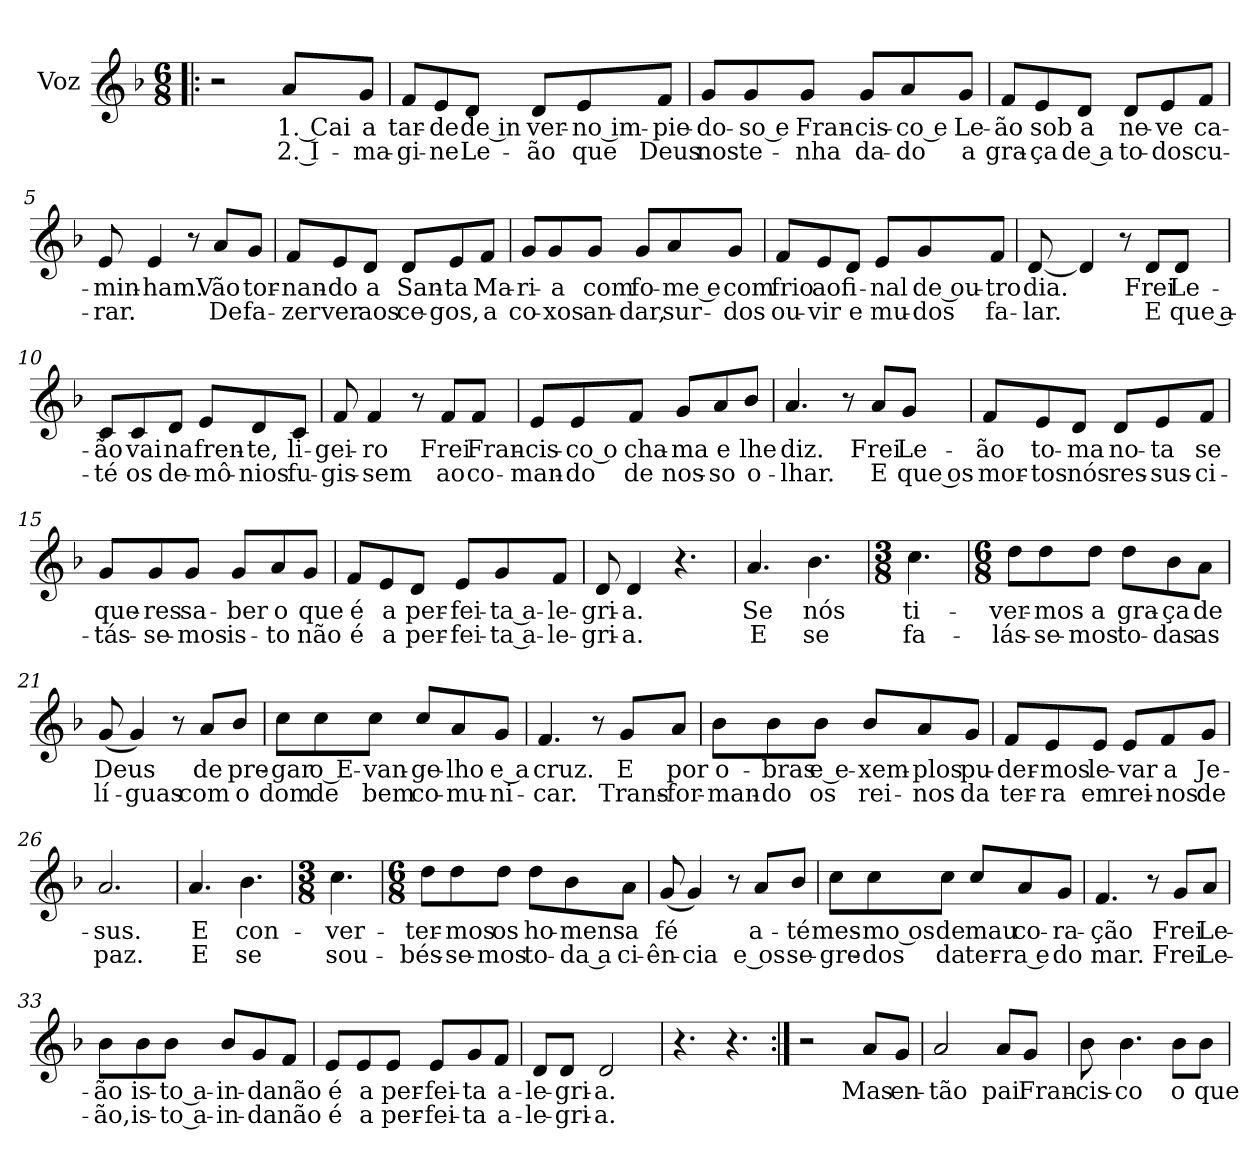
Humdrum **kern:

**kern	**text	**text
*part1	*part1	*part1
*staff1	*staff1	*staff1
*I"Voz	*	*
*I'Vo.	*	*
*clefG2	*	*
*k[b-]	*	*
*M6/8	*	*
*MM90	*	*
=1!|:	=1!|:	=1!|:
2r	.	.
!	!LO:LY:b	!LO:LY:b
8a/L	1. Cai	2. I-
!	!LO:LY:b	!LO:LY:b
8g/J	a	-ma-
=2	=2	=2
!	!LO:LY:b	!LO:LY:b
8f/L	tar-	-gi-
!	!LO:LY:b	!LO:LY:b
8e/	-de	-ne
!	!LO:LY:b	!LO:LY:b
8d/J	de in	Le-
!	!LO:LY:b	!LO:LY:b
8d/L	ver-	-ão
!	!LO:LY:b	!LO:LY:b
8e/	-no im-	que
!	!LO:LY:b	!LO:LY:b
8f/J	-pie-	Deus
=3	=3	=3
!	!LO:LY:b	!LO:LY:b
8g/L	-do-	nos
!	!LO:LY:b	!LO:LY:b
8g/	-so e	te-
!	!LO:LY:b	!LO:LY:b
8g/J	Fran-	-nha
!	!LO:LY:b	!LO:LY:b
8g/L	-cis-	da-
!	!LO:LY:b	!LO:LY:b
8a/	-co e	-do
!	!LO:LY:b	!LO:LY:b
8g/J	Le-	a
=4	=4	=4
!	!LO:LY:b	!LO:LY:b
8f/L	-ão	gra-
!	!LO:LY:b	!LO:LY:b
8e/	sob	-ça
!	!LO:LY:b	!LO:LY:b
8d/J	a	de a
!	!LO:LY:b	!LO:LY:b
8d/L	ne-	to-
!	!LO:LY:b	!LO:LY:b
8e/	-ve	-dos
!	!LO:LY:b	!LO:LY:b
8f/J	ca-	cu-
!!LO:LB:g=z
=5	=5	=5
!	!LO:LY:b	!LO:LY:b
8e/	-min-	-rar.
!	!LO:LY:b	!
4e/	-ham.	.
8r	.	.
!	!LO:LY:b	!LO:LY:b
8a/L	Vão	De
!	!LO:LY:b	!LO:LY:b
8g/J	tor-	fa-
=6	=6	=6
!	!LO:LY:b	!LO:LY:b
8f/L	-nan-	-zer
!	!LO:LY:b	!LO:LY:b
8e/	-do	ver
!	!LO:LY:b	!LO:LY:b
8d/J	a	aos
!	!LO:LY:b	!LO:LY:b
8d/L	San-	ce-
!	!LO:LY:b	!LO:LY:b
8e/	-ta	-gos,
!	!LO:LY:b	!LO:LY:b
8f/J	Ma-	a
=7	=7	=7
!	!LO:LY:b	!LO:LY:b
8g/L	-ri-	co-
!	!LO:LY:b	!LO:LY:b
8g/	-a	-xos
!	!LO:LY:b	!LO:LY:b
8g/J	com	an-
!	!LO:LY:b	!LO:LY:b
8g/L	fo-	-dar,
!	!LO:LY:b	!LO:LY:b
8a/	-me e	sur-
!	!LO:LY:b	!LO:LY:b
8g/J	com	-dos
=8	=8	=8
!	!LO:LY:b	!LO:LY:b
8f/L	frio	ou-
!	!LO:LY:b	!LO:LY:b
8e/	ao	-vir
!	!LO:LY:b	!LO:LY:b
8d/J	fi-	e
!	!LO:LY:b	!LO:LY:b
8e/L	-nal	mu-
!	!LO:LY:b	!LO:LY:b
8g/	de ou-	-dos
!	!LO:LY:b	!LO:LY:b
8f/J	-tro	fa-
!!LO:LB:g=z
=9	=9	=9
!	!LO:LY:b	!LO:LY:b
[8d/	dia.	-lar.
4d/]	.	.
8r	.	.
!	!LO:LY:b	!LO:LY:b
8d/L	Frei	E
!	!LO:LY:b	!LO:LY:b
8d/J	Le-	que a-
=10	=10	=10
!	!LO:LY:b	!LO:LY:b
8c/L	-ão	-té
!	!LO:LY:b	!LO:LY:b
8c/	vai	os
!	!LO:LY:b	!LO:LY:b
8d/J	na	de-
!	!LO:LY:b	!LO:LY:b
8e/L	fren-	-mô-
!	!LO:LY:b	!LO:LY:b
8d/	-te,	-nios
!	!LO:LY:b	!LO:LY:b
8c/J	li-	fu-
=11	=11	=11
!	!LO:LY:b	!LO:LY:b
8f/	-gei-	-gis-
!	!LO:LY:b	!LO:LY:b
4f/	-ro	sem
8r	.	.
!	!LO:LY:b	!LO:LY:b
8f/L	Frei	ao
!	!LO:LY:b	!LO:LY:b
8f/J	Fran-	co-
=12	=12	=12
!	!LO:LY:b	!LO:LY:b
8e/L	-cis-	-man-
!	!LO:LY:b	!LO:LY:b
8e/	-co o	-do
!	!LO:LY:b	!LO:LY:b
8f/J	cha-	de
!	!LO:LY:b	!LO:LY:b
8g/L	-ma	nos-
!	!LO:LY:b	!LO:LY:b
8a/	e	-so
!	!LO:LY:b	!LO:LY:b
8b-/J	lhe	o-
!!LO:LB:g=z
=13	=13	=13
!	!LO:LY:b	!LO:LY:b
4.a/	diz.	-lhar.
8r	.	.
!	!LO:LY:b	!LO:LY:b
8a/L	Frei	E
!	!LO:LY:b	!LO:LY:b
8g/J	Le-	que os
=14	=14	=14
!	!LO:LY:b	!LO:LY:b
8f/L	-ão	mor-
!	!LO:LY:b	!LO:LY:b
8e/	to-	-tos
!	!LO:LY:b	!LO:LY:b
8d/J	-ma	nós
!	!LO:LY:b	!LO:LY:b
8d/L	no-	res-
!	!LO:LY:b	!LO:LY:b
8e/	-ta	-sus-
!	!LO:LY:b	!LO:LY:b
8f/J	se	-ci-
=15	=15	=15
!	!LO:LY:b	!LO:LY:b
8g/L	que-	-tás-
!	!LO:LY:b	!LO:LY:b
8g/	-res	-se-
!	!LO:LY:b	!LO:LY:b
8g/J	sa-	-mos
!	!LO:LY:b	!LO:LY:b
8g/L	-ber	is-
!	!LO:LY:b	!LO:LY:b
8a/	o	-to
!	!LO:LY:b	!LO:LY:b
8g/J	que	não
=16	=16	=16
!	!LO:LY:b	!LO:LY:b
8f/L	é	é
!	!LO:LY:b	!LO:LY:b
8e/	a	a
!	!LO:LY:b	!LO:LY:b
8d/J	per-	per-
!	!LO:LY:b	!LO:LY:b
8e/L	-fei-	-fei-
!	!LO:LY:b	!LO:LY:b
8g/	-ta a-	-ta a-
!	!LO:LY:b	!LO:LY:b
8f/J	-le-	-le-
=17	=17	=17
!	!LO:LY:b	!LO:LY:b
8d/	-gri-	-gri-
!	!LO:LY:b	!LO:LY:b
4d/	-a.	-a.
4.r	.	.
!!LO:LB:g=z
=18	=18	=18
!	!LO:LY:b	!LO:LY:b
4.a/	Se	E
!	!LO:LY:b	!LO:LY:b
4.b-\	nós	se
=19	=19	=19
*M3/8	*	*
!	!LO:LY:b	!LO:LY:b
4.cc\	ti-	fa-
=20	=20	=20
*M6/8	*	*
!	!LO:LY:b	!LO:LY:b
8dd\L	-ver-	-lás-
!	!LO:LY:b	!LO:LY:b
8dd\	-mos	-se-
!	!LO:LY:b	!LO:LY:b
8dd\J	a	-mos
!	!LO:LY:b	!LO:LY:b
8dd\L	gra-	to-
!	!LO:LY:b	!LO:LY:b
8b-\	-ça	-das
!	!LO:LY:b	!LO:LY:b
8a\J	de	as
=21	=21	=21
!	!LO:LY:b	!LO:LY:b
(<8g/	Deus	lí-
!	!	!LO:LY:b
4g/)	.	-guas
8r	.	.
!	!LO:LY:b	!LO:LY:b
8a/L	de	com
!	!LO:LY:b	!LO:LY:b
8b-/J	pre-	o
=22	=22	=22
!	!LO:LY:b	!LO:LY:b
8cc\L	-gar	dom
!	!LO:LY:b	!LO:LY:b
8cc\	o E-	de
!	!LO:LY:b	!LO:LY:b
8cc\J	-van-	bem
!	!LO:LY:b	!LO:LY:b
8cc/L	-ge-	co-
!	!LO:LY:b	!LO:LY:b
8a/	-lho	-mu-
!	!LO:LY:b	!LO:LY:b
8g/J	e a	-ni-
!!LO:LB:g=z
=23	=23	=23
!	!LO:LY:b	!LO:LY:b
4.f/	cruz.	-car.
8r	.	.
!	!LO:LY:b	!LO:LY:b
8g/L	E	Trans-
!	!LO:LY:b	!LO:LY:b
8a/J	por	-for-
=24	=24	=24
!	!LO:LY:b	!LO:LY:b
8b-\L	o-	-man-
!	!LO:LY:b	!LO:LY:b
8b-\	-bras	-do
!	!LO:LY:b	!LO:LY:b
8b-\J	e e-	os
!	!LO:LY:b	!LO:LY:b
8b-/L	-xem-	rei-
!	!LO:LY:b	!LO:LY:b
8a/	-plos	-nos
!	!LO:LY:b	!LO:LY:b
8g/J	pu-	da
=25	=25	=25
!	!LO:LY:b	!LO:LY:b
8f/L	-der-	ter-
!	!LO:LY:b	!LO:LY:b
8e/	-mos	-ra
!	!LO:LY:b	!LO:LY:b
8e/J	le-	em
!	!LO:LY:b	!LO:LY:b
8e/L	-var	rei-
!	!LO:LY:b	!LO:LY:b
8f/	a	-nos
!	!LO:LY:b	!LO:LY:b
8g/J	Je-	de
=26	=26	=26
!	!LO:LY:b	!LO:LY:b
2.a/	-sus.	paz.
=27	=27	=27
!	!LO:LY:b	!LO:LY:b
4.a/	E	E
!	!LO:LY:b	!LO:LY:b
4.b-\	con-	se
=28	=28	=28
*M3/8	*	*
!	!LO:LY:b	!LO:LY:b
4.cc\	-ver-	sou-
!!LO:LB:g=z
=29	=29	=29
*M6/8	*	*
!	!LO:LY:b	!LO:LY:b
8dd\L	-ter-	-bés-
!	!LO:LY:b	!LO:LY:b
8dd\	-mos	-se-
!	!LO:LY:b	!LO:LY:b
8dd\J	os	-mos
!	!LO:LY:b	!LO:LY:b
8dd\L	ho-	to-
!	!LO:LY:b	!LO:LY:b
8b-\	-mens	-da a
!	!LO:LY:b	!LO:LY:b
8a\J	a	ci-
=30	=30	=30
!	!LO:LY:b	!LO:LY:b
(<8g/	fé	-ên-
!	!	!LO:LY:b
4g/)	.	-cia
8r	.	.
!	!LO:LY:b	!LO:LY:b
8a/L	a-	e os
!	!LO:LY:b	!LO:LY:b
8b-/J	-té	se-
=31	=31	=31
!	!LO:LY:b	!LO:LY:b
8cc\L	mes-	-gre-
!	!LO:LY:b	!LO:LY:b
8cc\	-mo os	-dos
!	!LO:LY:b	!LO:LY:b
8cc\J	de	da
!	!LO:LY:b	!LO:LY:b
8cc/L	mau	ter-
!	!LO:LY:b	!LO:LY:b
8a/	co-	-ra e
!	!LO:LY:b	!LO:LY:b
8g/J	-ra-	do
=32	=32	=32
!	!LO:LY:b	!LO:LY:b
4.f/	-ção	mar.
8r	.	.
!	!LO:LY:b	!LO:LY:b
8g/L	Frei	Frei
!	!LO:LY:b	!LO:LY:b
8a/J	Le-	Le-
!!LO:LB:g=z
=33	=33	=33
!	!LO:LY:b	!LO:LY:b
8b-\L	-ão	-ão,
!	!LO:LY:b	!LO:LY:b
8b-\	is-	is-
!	!LO:LY:b	!LO:LY:b
8b-\J	-to a-	-to a-
!	!LO:LY:b	!LO:LY:b
8b-/L	-in-	-in-
!	!LO:LY:b	!LO:LY:b
8g/	-da	-da
!	!LO:LY:b	!LO:LY:b
8f/J	não	não
=34	=34	=34
!	!LO:LY:b	!LO:LY:b
8e/L	é	é
!	!LO:LY:b	!LO:LY:b
8e/	a	a
!	!LO:LY:b	!LO:LY:b
8e/J	per-	per-
!	!LO:LY:b	!LO:LY:b
8e/L	-fei-	-fei-
!	!LO:LY:b	!LO:LY:b
8g/	-ta	-ta
!	!LO:LY:b	!LO:LY:b
8f/J	a-	a-
=35	=35	=35
!	!LO:LY:b	!LO:LY:b
8d/L	-le-	-le-
!	!LO:LY:b	!LO:LY:b
8d/J	-gri-	-gri-
!	!LO:LY:b	!LO:LY:b
2d/	-a.	-a.
=36	=36	=36
4.r	.	.
4.r	.	.
=37:|!	=37:|!	=37:|!
2r	.	.
!	!LO:LY:b	!
8a/L	Mas	.
!	!LO:LY:b	!
8g/J	en-	.
=38	=38	=38
!	!LO:LY:b	!
2a/	-tão	.
!	!LO:LY:b	!
8a/L	pai	.
!	!LO:LY:b	!
8g/J	Fran-	.
=39	=39	=39
!	!LO:LY:b	!
8b-\	-cis-	.
!	!LO:LY:b	!
4.b-\	-co	.
!	!LO:LY:b	!
8b-\L	o	.
!	!LO:LY:b	!
8b-\J	que	.
=	=	=
*-	*-	*-
